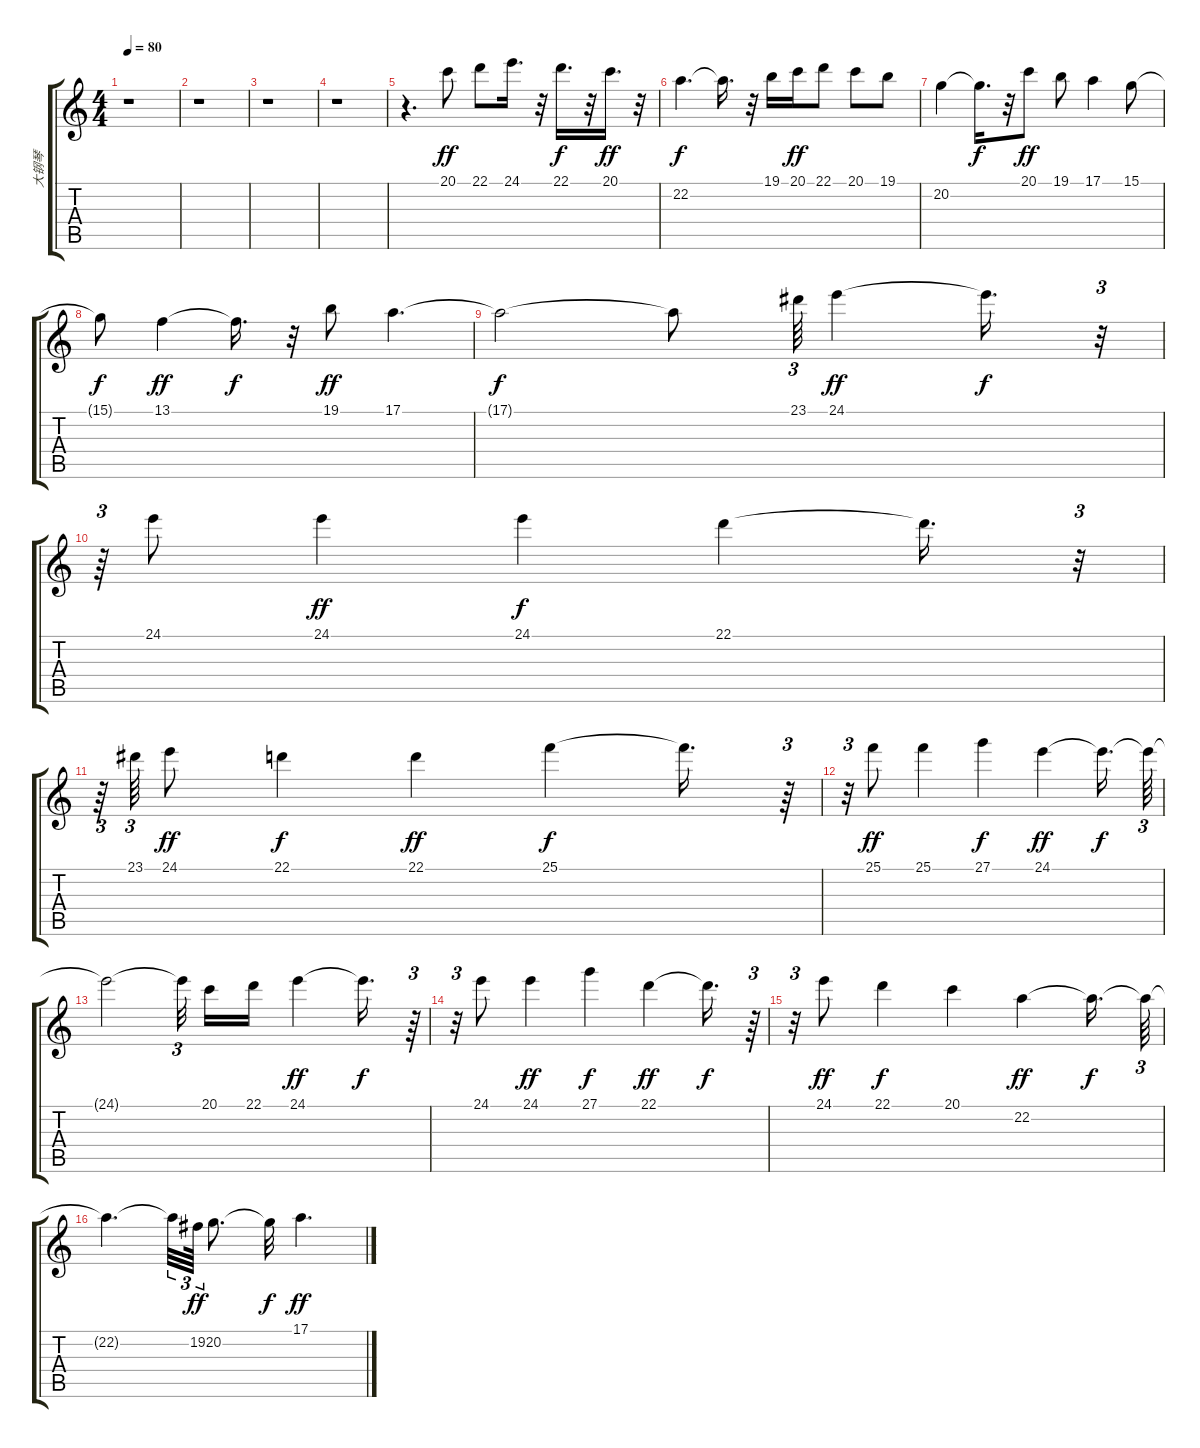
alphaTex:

\track ("大钢琴" "大钢琴") {instrument acousticgrandpiano}
\staff {score tabs}
\tuning (E4 B3 G3 D3 A2 E2) {hide}
\ts (4 4)
\tempo 80
\clef g2
\ks c
r.1{dy f} |
r.1 |
r.1 |
r.1 |
r.4{d} 20.1.8{dy ff} 22.1.8 24.1.16{d} r.32 22.1.16{d dy f} r.32 20.1.16{d dy ff} r.32 |
22.2.4{d dy f} 22.2{t}.16{d} r.32 19.1.16 20.1.16{dy ff} 22.1.8 20.1.8 19.1.8 |
20.2.4 20.2{t}.16{d dy f} r.32 20.1.8{dy ff} 19.1.8 17.1.4 15.1.8 |
15.1{t}.8{dy f} 13.1.4{dy ff} 13.1{t}.16{d dy f} r.32 19.1.8{dy ff} 17.1.4{d} |
17.1{t}.2{dy f} 17.1{t}.8 23.1.64{tu (3 2)} 24.1.4{dy ff} 24.1{t}.16{d dy f} r.32{tu (3 2)} |
r.64{tu (3 2)} 24.1.8 24.1.4{dy ff} 24.1.4{dy f} 22.1.4 22.1{t}.16{d} r.32{tu (3 2)} |
r.64{tu (3 2)} 23.1.64{tu (3 2)} 24.1.8{dy ff} 22.1.4{dy f} 22.1.4{dy ff} 25.1.4{dy f} 25.1{t}.16{d} r.64{tu (3 2)} |
r.32{tu (3 2)} 25.1.8{dy ff} 25.1.4 27.1.4{dy f} 24.1.4{dy ff} 24.1{t}.16{d dy f} 24.1{t}.64{tu (3 2)} |
24.1{t}.2 24.1{t}.32{tu (3 2) beam splitsecondary} 20.1.16 22.1.16 24.1.4{dy ff} 24.1{t}.16{d dy f} r.64{tu (3 2)} |
r.32{tu (3 2)} 24.1.8 24.1.4{dy ff} 27.1.4{dy f} 22.1.4{dy ff} 22.1{t}.16{d dy f} r.64{tu (3 2)} |
r.32{tu (3 2)} 24.1.8{dy ff} 22.1.4{dy f} 20.1.4 22.2.4{dy ff} 22.2{t}.16{d dy f} 22.2{t}.64{tu (3 2)} |
22.2{t}.4{d} 22.2{t}.32{tu (3 2)} 19.2.64{tu (3 2) dy ff} 20.2.8{d} 20.2{t}.32{dy f} 17.1.4{d dy ff}
